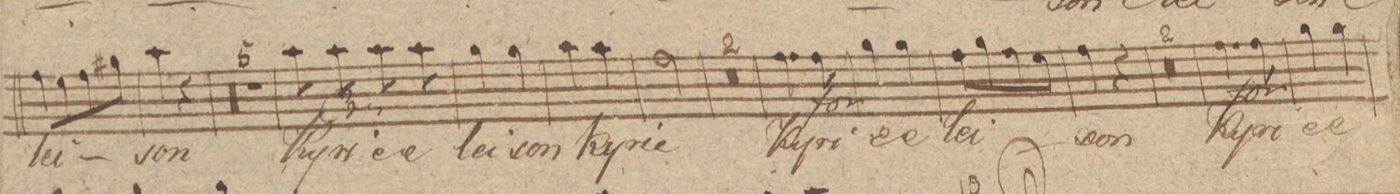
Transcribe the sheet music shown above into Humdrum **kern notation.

**kern	**text	**dynam
*I"Alto	*	*
*clefC3	*	*
*k[f#c#g#d#]	*	*
*M2/4	*	*
8g#\L	-lei-	.
8f#\	.	.
8g#\	.	.
8a#X\J	.	.
=201	=201	=201
4b\	-son	.
4r	.	.
=202	=202	=202
0r	.	.
=203	=203	=203
=204	=204	=204
=205	=205	=205
=206	=206	=206
2r	.	.
=207	=207	=207
8b\	Ky-	.
8b\	-ri-	<
8b\	-e	.
8b\	e-	.
=208	=208	=208
4a\	-lei-	.
4a\	-son	.
=209	=209	=209
4b\	Ky-	.
4b\	-ri-	.
=210	=210	=210
2g#\	-e	.
=211	=211	=211
1r	.	.
=212	=212	=212
=213	=213	=213
4.g#\	Ky-	.
8g#\	-ri-	f
=214	=214	=214
4a\	-e	.
4a\	e-	.
=215	=215	=215
8g#\L	-lei-	.
8a\	.	.
8g#\	.	.
8f#\J	.	.
=216	=216	=216
4g#\	-son	.
4r	.	.
=217	=217	=217
1r	.	.
=218	=218	=218
=219	=219	=219
4.g#\	Ky-	.
.	.	f
8g#\	-ri-	.
=220	=220	=220
4a\	-e	.
4a\	e-	.
=221	=221	=221
*-	*-	*-
